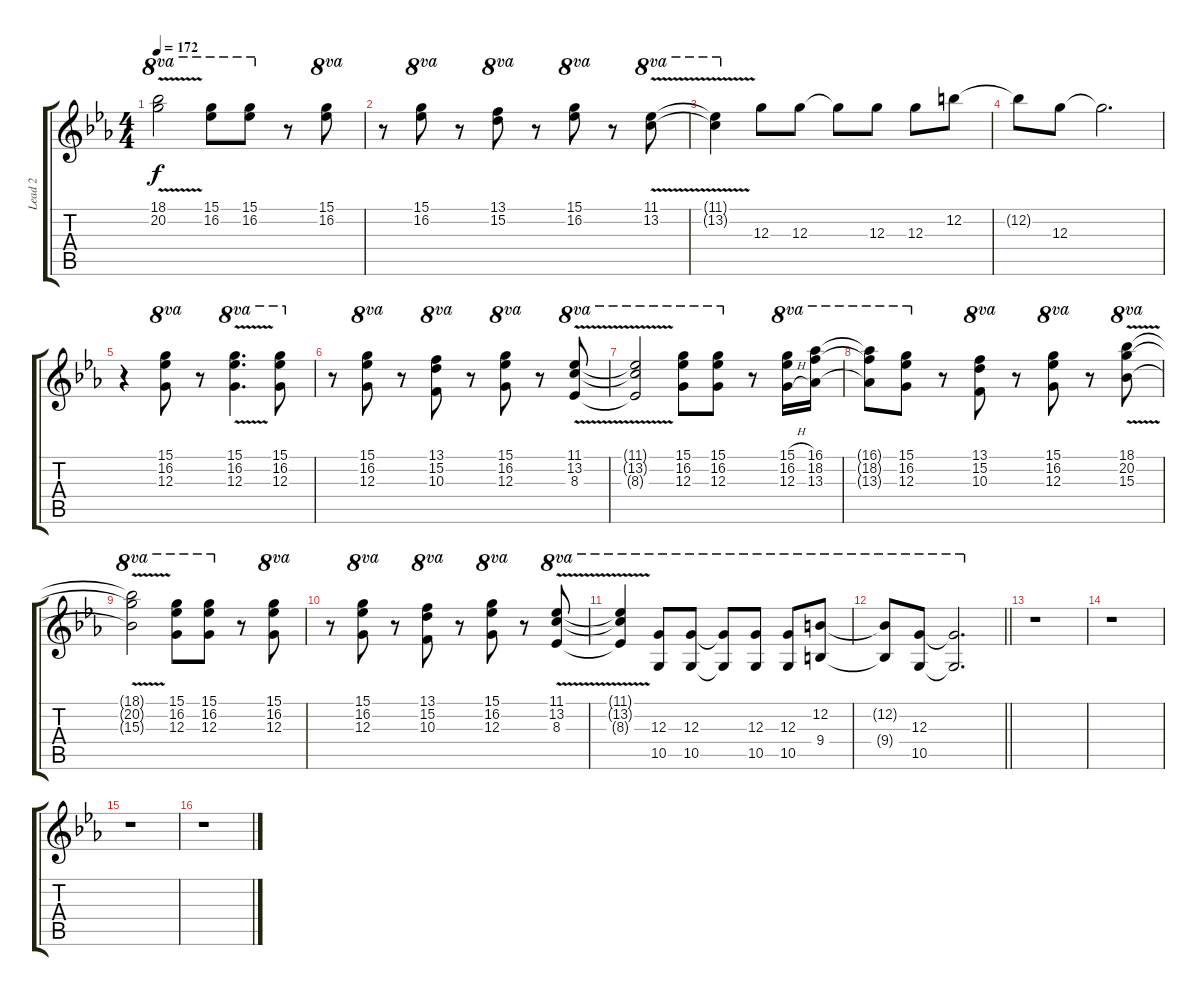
\track ("Lead 2" "Lead 2") {instrument acousticguitarsteel}
\staff {score tabs}
\tuning (E4 B3 G3 D3 A2 E2) {hide}
\ts (4 4)
\tempo 172
\clef g2
\ks eb
(18.1{v t} 20.2{v t}).2{ot 8va dy f} (15.1 16.2).8{ot 8va} (15.1 16.2).8{ot 8va} r.8 (15.1 16.2).8{ot 8va} |
r.8 (15.1 16.2).8{ot 8va} r.8 (13.1 15.2).8{ot 8va} r.8 (15.1 16.2).8{ot 8va} r.8 (11.1{v} 13.2{v}).8{ot 8va} |
(11.1{v t} 13.2{v t}).4{ot 8va} 12.3.8 12.3.8 12.3{t}.8 12.3.8 12.3.8 12.2.8 |
12.2{t}.8 12.3.8 12.3{t}.2{d} |
r.4 (15.1 16.2 12.3).8{ot 8va} r.8 (15.1{v} 16.2{v} 12.3{v}).4{d ot 8va} (15.1 16.2 12.3).8{ot 8va} |
r.8 (15.1 16.2 12.3).8{ot 8va} r.8 (13.1 15.2 10.3).8{ot 8va} r.8 (15.1 16.2 12.3).8{ot 8va} r.8 (11.1{v} 13.2{v} 8.3{v}).8{ot 8va} |
(11.1{v t} 13.2{v t} 8.3{v t}).2{ot 8va} (15.1 16.2 12.3).8{ot 8va} (15.1 16.2 12.3).8{ot 8va} r.8 (15.1{h} 16.2{h} 12.3{h}).16{ot 8va} (16.1 18.2 13.3).16{ot 8va} |
(16.1{t} 18.2{t} 13.3{t}).8{ot 8va} (15.1 16.2 12.3).8{ot 8va} r.8 (13.1 15.2 10.3).8{ot 8va} r.8 (15.1 16.2 12.3).8{ot 8va} r.8 (18.1{v} 20.2{v} 15.3{v}).8{ot 8va} |
(18.1{v t} 20.2{v t} 15.3{v t}).2{ot 8va} (15.1 16.2 12.3).8{ot 8va} (15.1 16.2 12.3).8{ot 8va} r.8 (15.1 16.2 12.3).8{ot 8va} |
r.8 (15.1 16.2 12.3).8{ot 8va} r.8 (13.1 15.2 10.3).8{ot 8va} r.8 (15.1 16.2 12.3).8{ot 8va} r.8 (11.1{v} 13.2{v} 8.3{v}).8{ot 8va} |
(11.1{v t} 13.2{v t} 8.3{v t}).4{ot 8va} (12.3 10.5).8{ot 8va} (12.3 10.5).8{ot 8va} (12.3{t} 10.5{t}).8{ot 8va} (12.3 10.5).8{ot 8va} (12.3 10.5).8{ot 8va} (12.2 9.4).8{ot 8va} |
\barLineRight lightlight
(12.2{t} 9.4{t}).8{ot 8va} (12.3 10.5).8{ot 8va} (12.3{t} 10.5{t}).2{d ot 8va} |
r.1 |
r.1 |
r.1 |
r.1
